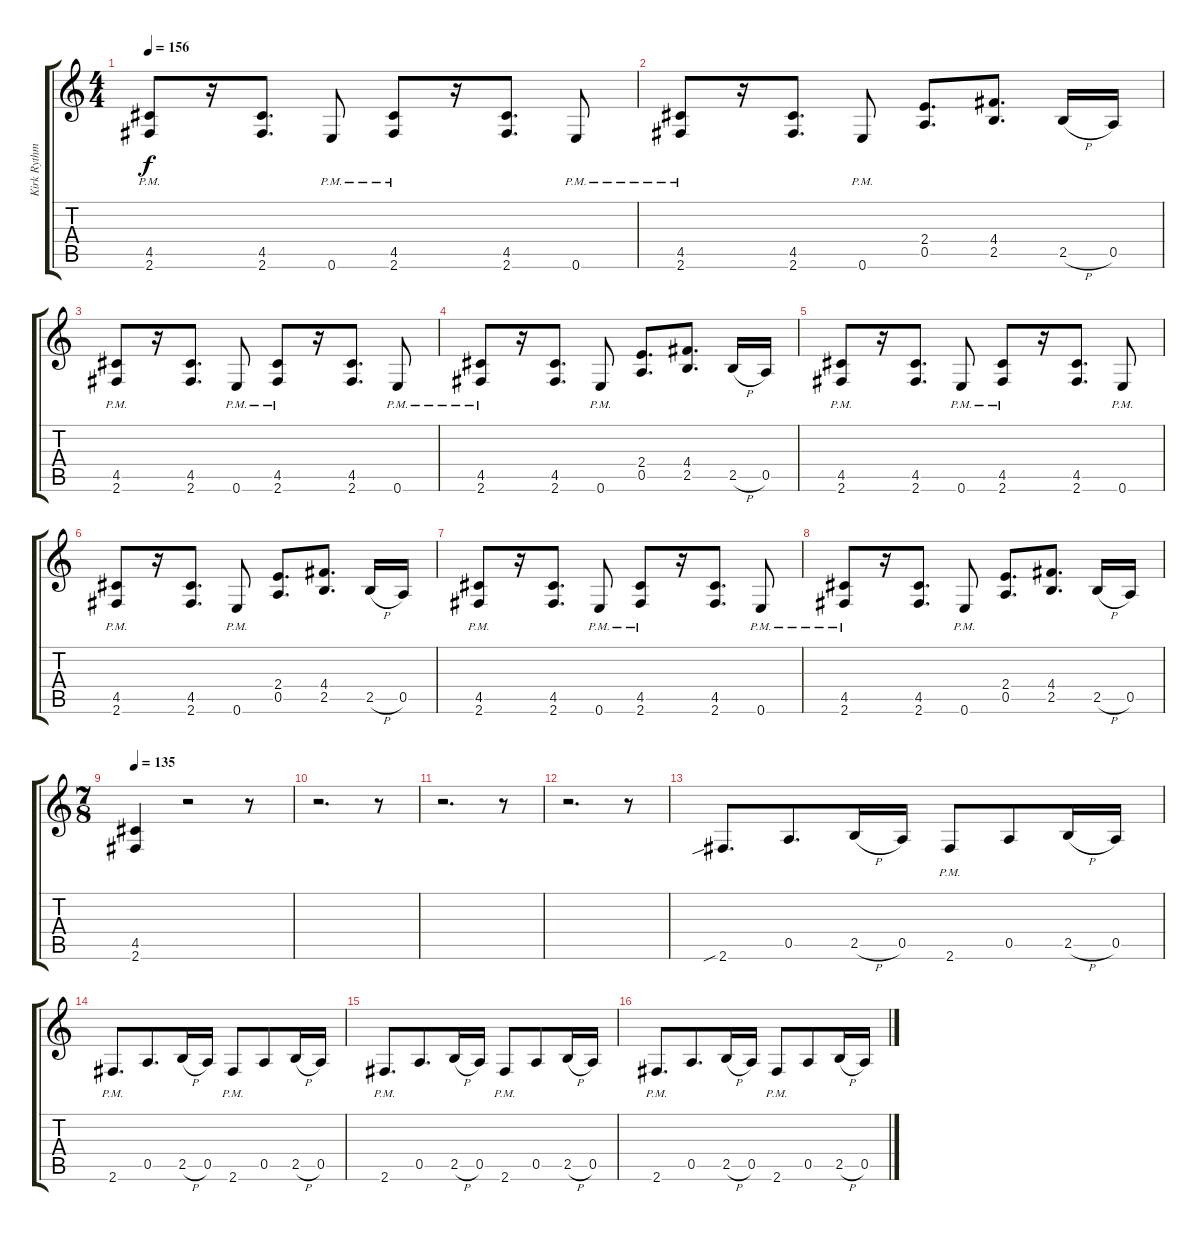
\track ("Kirk Rythm" "Kirk Rythm") {instrument distortionguitar}
\staff {score tabs}
\tuning (E4 B3 G3 D3 A2 E2) {hide}
\ts (4 4)
\tempo 156
\clef g2
\ks c
(4.5{pm} 2.6{pm}).8{dy f} r.16 (4.5 2.6).8{d} 0.6{pm}.8 (4.5{pm} 2.6{pm}).8 r.16 (4.5 2.6).8{d} 0.6{pm}.8 |
(4.5{pm} 2.6{pm}).8 r.16 (4.5 2.6).8{d} 0.6{pm}.8 (2.4 0.5).8{d} (4.4 2.5).8{d} 2.5{h}.16 0.5.16 |
(4.5{pm} 2.6{pm}).8 r.16 (4.5 2.6).8{d} 0.6{pm}.8 (4.5{pm} 2.6{pm}).8 r.16 (4.5 2.6).8{d} 0.6{pm}.8 |
(4.5{pm} 2.6{pm}).8 r.16 (4.5 2.6).8{d} 0.6{pm}.8 (2.4 0.5).8{d} (4.4 2.5).8{d} 2.5{h}.16 0.5.16 |
(4.5{pm} 2.6{pm}).8 r.16 (4.5 2.6).8{d} 0.6{pm}.8 (4.5{pm} 2.6{pm}).8 r.16 (4.5 2.6).8{d} 0.6{pm}.8 |
(4.5{pm} 2.6{pm}).8 r.16 (4.5 2.6).8{d} 0.6{pm}.8 (2.4 0.5).8{d} (4.4 2.5).8{d} 2.5{h}.16 0.5.16 |
(4.5{pm} 2.6{pm}).8 r.16 (4.5 2.6).8{d} 0.6{pm}.8 (4.5{pm} 2.6{pm}).8 r.16 (4.5 2.6).8{d} 0.6{pm}.8 |
(4.5{pm} 2.6{pm}).8 r.16 (4.5 2.6).8{d} 0.6{pm}.8 (2.4 0.5).8{d} (4.4 2.5).8{d} 2.5{h}.16 0.5.16 |
\ts (7 8)
\tempo 135
(4.5 2.6).4 r.2 r.8 |
r.2{d} r.8 |
r.2{d} r.8 |
r.2{d} r.8 |
2.6{sib}.8{d} 0.5.8{d} 2.5{h}.16 0.5.16 2.6{pm}.8 0.5.8 2.5{h}.16 0.5.16 |
2.6{pm}.8{d} 0.5.8{d} 2.5{h}.16 0.5.16 2.6{pm}.8 0.5.8 2.5{h}.16 0.5.16 |
2.6{pm}.8{d} 0.5.8{d} 2.5{h}.16 0.5.16 2.6{pm}.8 0.5.8 2.5{h}.16 0.5.16 |
2.6{pm}.8{d} 0.5.8{d} 2.5{h}.16 0.5.16 2.6{pm}.8 0.5.8 2.5{h}.16 0.5.16
